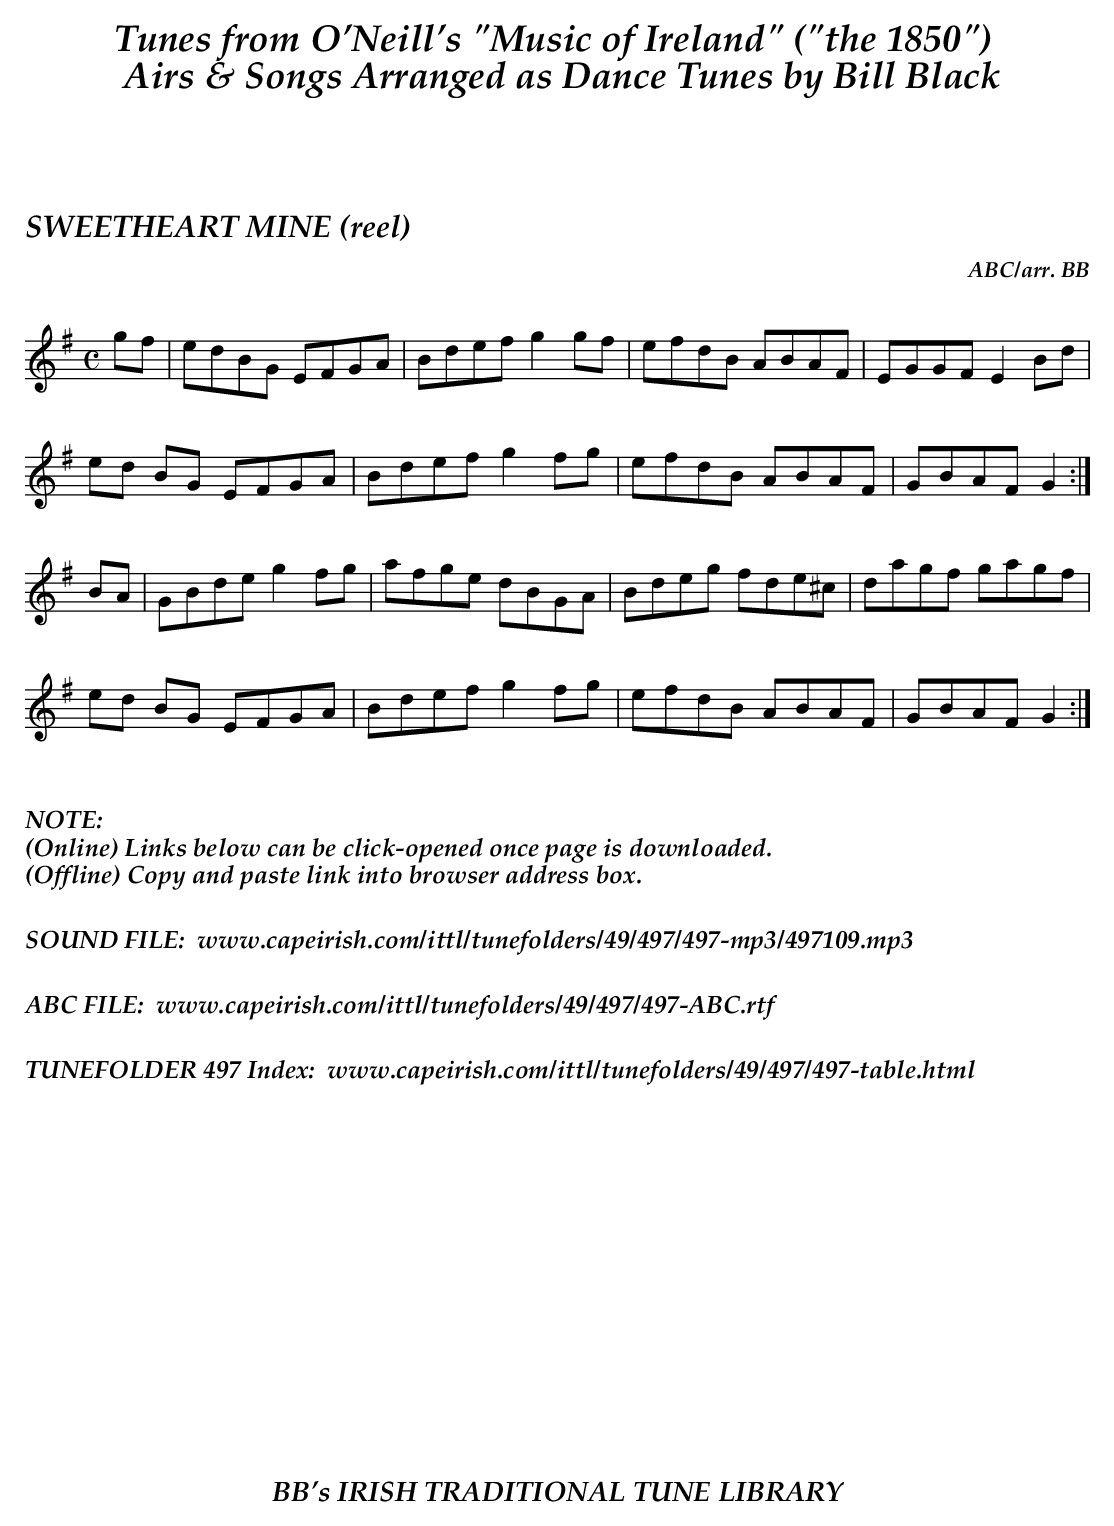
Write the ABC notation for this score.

X:1
T:SWEETHEART MINE (reel)
C:ABC/arr. BB
M:C
L:1/8
K:G
gf|edBG EFGA|Bdef g2gf|efdB ABAF|EGGF E2Bd|
ed BG EFGA|Bdef g2fg|efdB ABAF|GBAF G2 :|
BA|GBde g2fg|afge dBGA|Bdeg fde^c|dagf gagf|
ed BG EFGA|Bdef g2fg|efdB ABAF|GBAF G2 :|
%%vskip .3in
%%textoption left
%%textfont "Palatino-BoldItalic" 16
%%begintext
%%NOTE:
(Online) Links below can be click-opened once page is downloaded.
(Offline) Copy and paste link into browser address box.
%%
%%
SOUND FILE:  www.capeirish.com/ittl/tunefolders/49/497/497-mp3/497109.mp3
%%
%%
ABC FILE:  www.capeirish.com/ittl/tunefolders/49/497/497-ABC.rtf
%%
%%
TUNEFOLDER 497 Index:  www.capeirish.com/ittl/tunefolders/49/497/497-table.html
